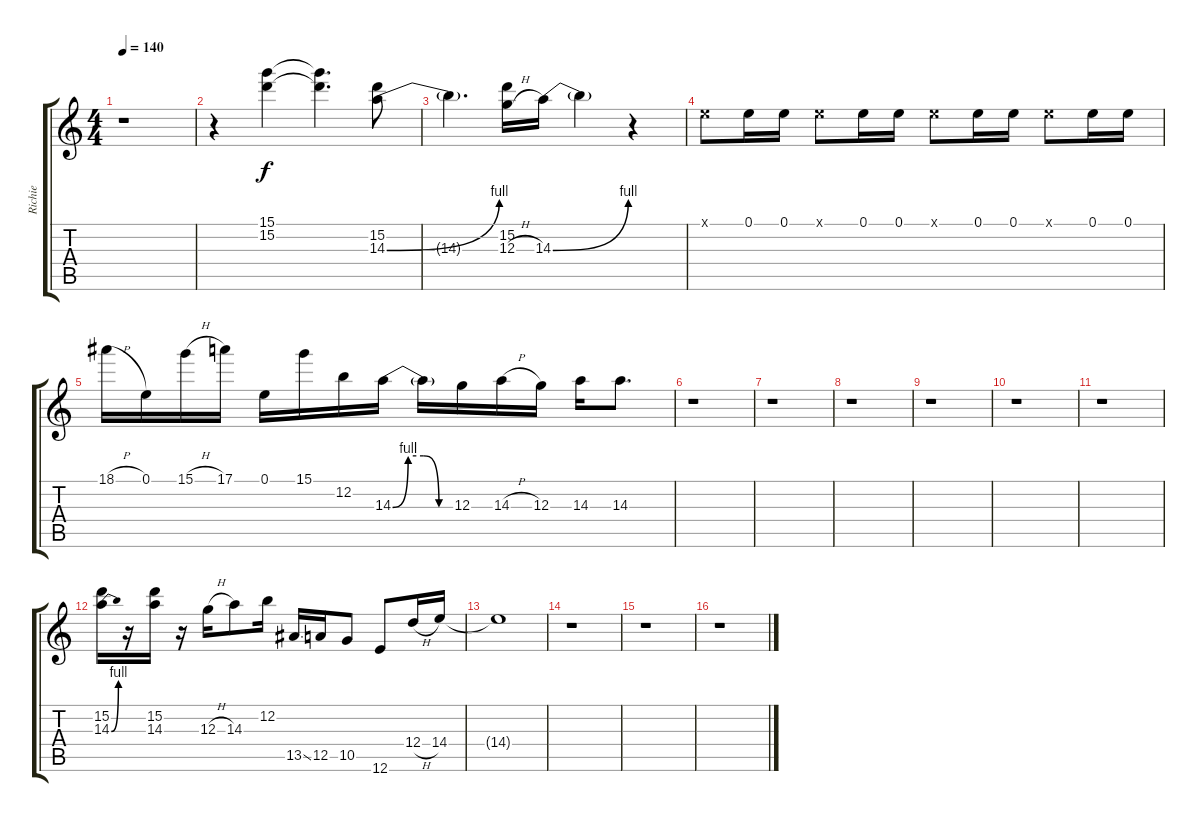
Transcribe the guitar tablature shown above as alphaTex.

\track ("Richie" "Richie") {instrument distortionguitar}
\staff {score tabs}
\tuning (E4 B3 G3 D3 A2 E2) {hide}
\ts (4 4)
\tempo 140
\clef g2
\ks c
r.1{dy f} |
r.4 (15.1 15.2).4 (15.1{t} 15.2{t}).4{d} (15.2 14.3{be (bend 0 0 60 4)}).8 |
14.3{t}.4{d} (15.2 12.3{h}).16 14.3{be (bend 0 0 60 4)}.16 14.3{t}.4 r.4 |
0.1{x}.8 0.1.16 0.1.16 0.1{x}.8 0.1.16 0.1.16 0.1{x}.8 0.1.16 0.1.16 0.1{x}.8 0.1.16 0.1.16 |
18.1{h}.16 0.1.16 15.1{h}.16 17.1.16 0.1.16 15.1.16 12.2.16 14.3{be (custom 0 0 15 4 30 4 45 0 60 0)}.16 14.3{t}.16 12.3.16 14.3{h}.16 12.3.16 14.3.16 14.3.8{d} |
r.1 |
r.1 |
r.1 |
r.1 |
r.1 |
r.1 |
(15.2 14.3{be (bend 0 0 60 4)}).16 r.16 (15.2 14.3).16 r.16 12.3{h}.16 14.3.8 12.2.16 13.5{ss}.16 12.5.16 10.5.8 12.6.8 12.4{h}.16 14.4.16 |
14.4{t}.1 |
r.1 |
r.1 |
r.1
